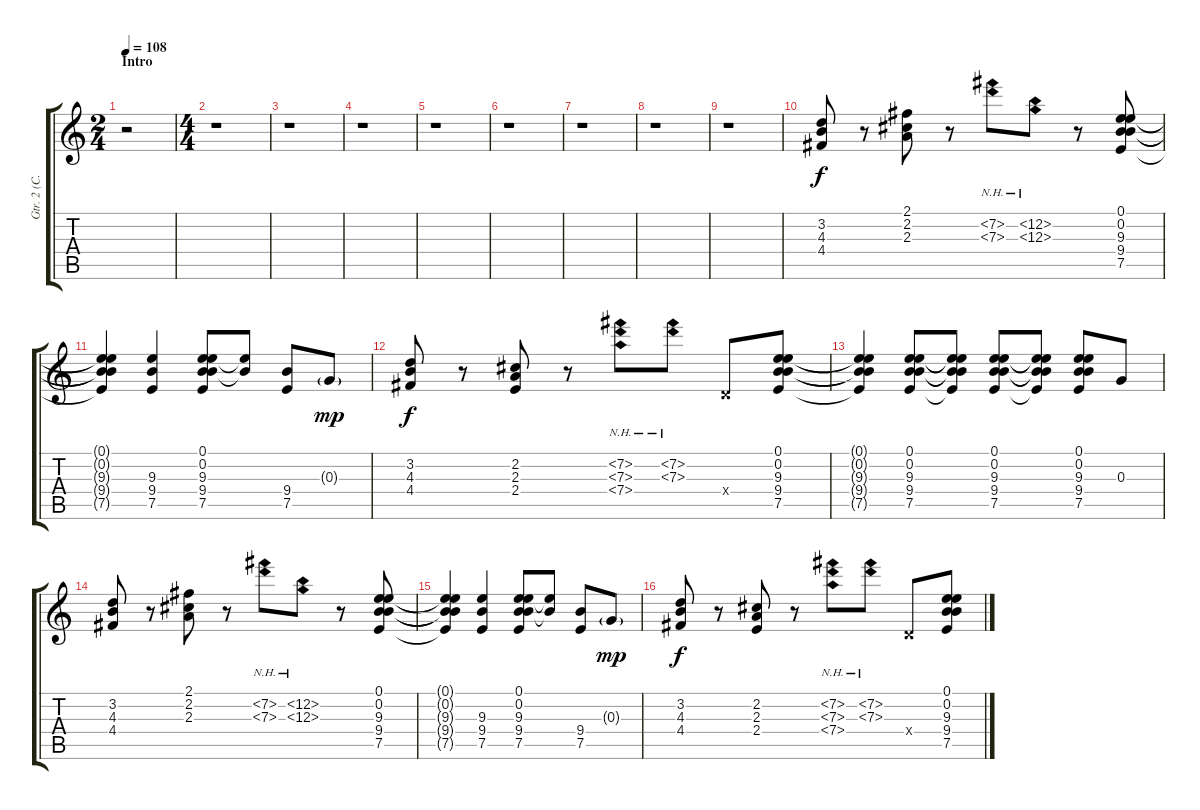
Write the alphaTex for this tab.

\track ("Gtr. 2 (C. Hynde)" "Gtr. 2 (C.") {instrument electricguitarclean}
\staff {score tabs}
\tuning (E4 B3 G3 D3 A2 E2) {hide}
\ts (2 4)
\section ("" "Intro")
\tempo 108
\clef g2
\ks c
r.2{dy f instrument electricguitarclean} |
\ts (4 4)
r.1 |
r.1 |
r.1 |
r.1 |
r.1 |
r.1 |
r.1 |
r.1 |
(3.2 4.3 4.4).8 r.8 (2.1 2.2 2.3).8 r.8 (7.2{nh} 7.3{nh}).8 (12.2{nh} 0.3{nh}).8 r.8 (0.1 0.2 9.3 9.4 7.5).8 |
(0.1{t} 0.2{t} 9.3{t} 9.4{t} 7.5{t}).4 (9.3 9.4 7.5).4 (0.1 0.2 9.3 9.4 7.5).8 (9.3{t} 9.4{t}).8 (9.4 7.5).8 0.3{g}.8{dy mp} |
(3.2 4.3 4.4).8{dy f} r.8 (2.2 2.3 2.4).8 r.8 (7.2{nh} 7.3{nh} 7.4{nh}).8 (7.2{nh} 7.3{nh}).8 0.4{x}.8 (0.1 0.2 9.3 9.4 7.5).8 |
(0.1{t} 0.2{t} 9.3{t} 9.4{t} 7.5{t}).4 (0.1 0.2 9.3 9.4 7.5).8 (0.1{t} 0.2{t} 9.3{t} 9.4{t} 7.5{t}).8 (0.1 0.2 9.3 9.4 7.5).8 (0.1{t} 0.2{t} 9.3{t} 9.4{t} 7.5{t}).8 (0.1 0.2 9.3 9.4 7.5).8 0.3.8 |
(3.2 4.3 4.4).8 r.8 (2.1 2.2 2.3).8 r.8 (7.2{nh} 7.3{nh}).8 (12.2{nh} 0.3{nh}).8 r.8 (0.1 0.2 9.3 9.4 7.5).8 |
(0.1{t} 0.2{t} 9.3{t} 9.4{t} 7.5{t}).4 (9.3 9.4 7.5).4 (0.1 0.2 9.3 9.4 7.5).8 (9.3{t} 9.4{t}).8 (9.4 7.5).8 0.3{g}.8{dy mp} |
(3.2 4.3 4.4).8{dy f} r.8 (2.2 2.3 2.4).8 r.8 (7.2{nh} 7.3{nh} 7.4{nh}).8 (7.2{nh} 7.3{nh}).8 0.4{x}.8 (0.1 0.2 9.3 9.4 7.5).8
